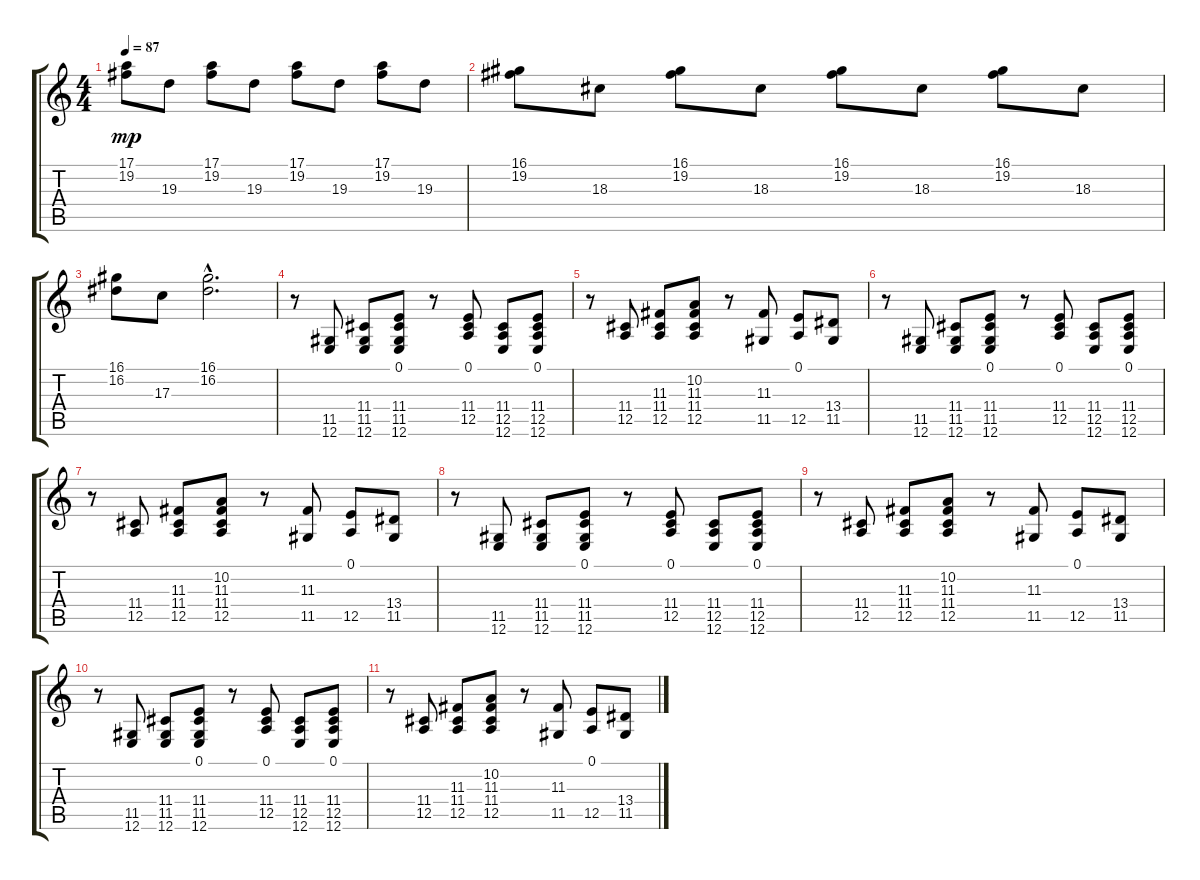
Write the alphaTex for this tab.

\track "" {instrument acousticgrandpiano}
\staff {score tabs}
\tuning (E4 B3 G3 D3 A2 E2) {hide}
\ts (4 4)
\tempo 87
\clef g2
\ks c
(17.1 19.2).8{dy mp} 19.3.8 (17.1 19.2).8 19.3.8 (17.1 19.2).8 19.3.8 (17.1 19.2).8 19.3.8 |
(16.1 19.2).8 18.3.8 (16.1 19.2).8 18.3.8 (16.1 19.2).8 18.3.8 (16.1 19.2).8 18.3.8 |
(16.1 16.2).8 17.3.8 (16.1{hac} 16.2{hac}).2{d} |
r.8 (11.5 12.6).8 (11.4 11.5 12.6).8 (0.1 11.4 11.5 12.6).8 r.8 (0.1 11.4 12.5).8 (11.4 12.5 12.6).8 (0.1 11.4 12.5 12.6).8 |
r.8 (11.4 12.5).8 (11.3 11.4 12.5).8 (10.2 11.3 11.4 12.5).8 r.8 (11.3 11.5).8 (0.1 12.5).8 (13.4 11.5).8 |
r.8 (11.5 12.6).8 (11.4 11.5 12.6).8 (0.1 11.4 11.5 12.6).8 r.8 (0.1 11.4 12.5).8 (11.4 12.5 12.6).8 (0.1 11.4 12.5 12.6).8 |
r.8 (11.4 12.5).8 (11.3 11.4 12.5).8 (10.2 11.3 11.4 12.5).8 r.8 (11.3 11.5).8 (0.1 12.5).8 (13.4 11.5).8 |
r.8 (11.5 12.6).8 (11.4 11.5 12.6).8 (0.1 11.4 11.5 12.6).8 r.8 (0.1 11.4 12.5).8 (11.4 12.5 12.6).8 (0.1 11.4 12.5 12.6).8 |
r.8 (11.4 12.5).8 (11.3 11.4 12.5).8 (10.2 11.3 11.4 12.5).8 r.8 (11.3 11.5).8 (0.1 12.5).8 (13.4 11.5).8 |
r.8 (11.5 12.6).8 (11.4 11.5 12.6).8 (0.1 11.4 11.5 12.6).8 r.8 (0.1 11.4 12.5).8 (11.4 12.5 12.6).8 (0.1 11.4 12.5 12.6).8 |
r.8 (11.4 12.5).8 (11.3 11.4 12.5).8 (10.2 11.3 11.4 12.5).8 r.8 (11.3 11.5).8 (0.1 12.5).8 (13.4 11.5).8
